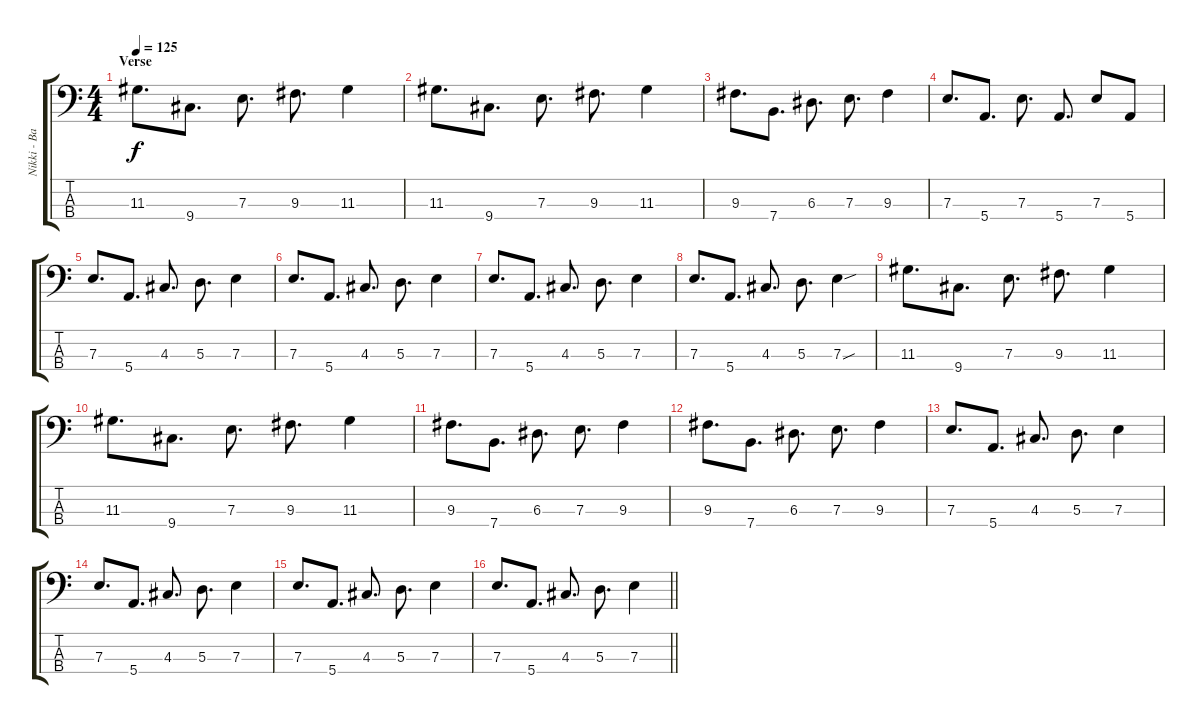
\track ("Nikki - Bass" "Nikki - Ba") {instrument electricbassfinger}
\staff {score tabs}
\tuning (G2 D2 A1 E1) {hide}
\ts (4 4)
\section ("" "Verse")
\tempo 125
\clef f4
\ks c
11.3.8{d dy f} 9.4.8{d} 7.3.8{d} 9.3.8{d} 11.3.4 |
11.3.8{d} 9.4.8{d} 7.3.8{d} 9.3.8{d} 11.3.4 |
9.3.8{d} 7.4.8{d} 6.3.8{d} 7.3.8{d} 9.3.4 |
7.3.8{d} 5.4.8{d} 7.3.8{d} 5.4.8{d} 7.3.8 5.4.8 |
7.3.8{d} 5.4.8{d} 4.3.8{d} 5.3.8{d} 7.3.4 |
7.3.8{d} 5.4.8{d} 4.3.8{d} 5.3.8{d} 7.3.4 |
7.3.8{d} 5.4.8{d} 4.3.8{d} 5.3.8{d} 7.3.4 |
7.3.8{d} 5.4.8{d} 4.3.8{d} 5.3.8{d} 7.3{sou}.4 |
11.3.8{d} 9.4.8{d} 7.3.8{d} 9.3.8{d} 11.3.4 |
11.3.8{d} 9.4.8{d} 7.3.8{d} 9.3.8{d} 11.3.4 |
9.3.8{d} 7.4.8{d} 6.3.8{d} 7.3.8{d} 9.3.4 |
9.3.8{d} 7.4.8{d} 6.3.8{d} 7.3.8{d} 9.3.4 |
7.3.8{d} 5.4.8{d} 4.3.8{d} 5.3.8{d} 7.3.4 |
7.3.8{d} 5.4.8{d} 4.3.8{d} 5.3.8{d} 7.3.4 |
7.3.8{d} 5.4.8{d} 4.3.8{d} 5.3.8{d} 7.3.4 |
\barLineRight lightlight
7.3.8{d} 5.4.8{d} 4.3.8{d} 5.3.8{d} 7.3.4
